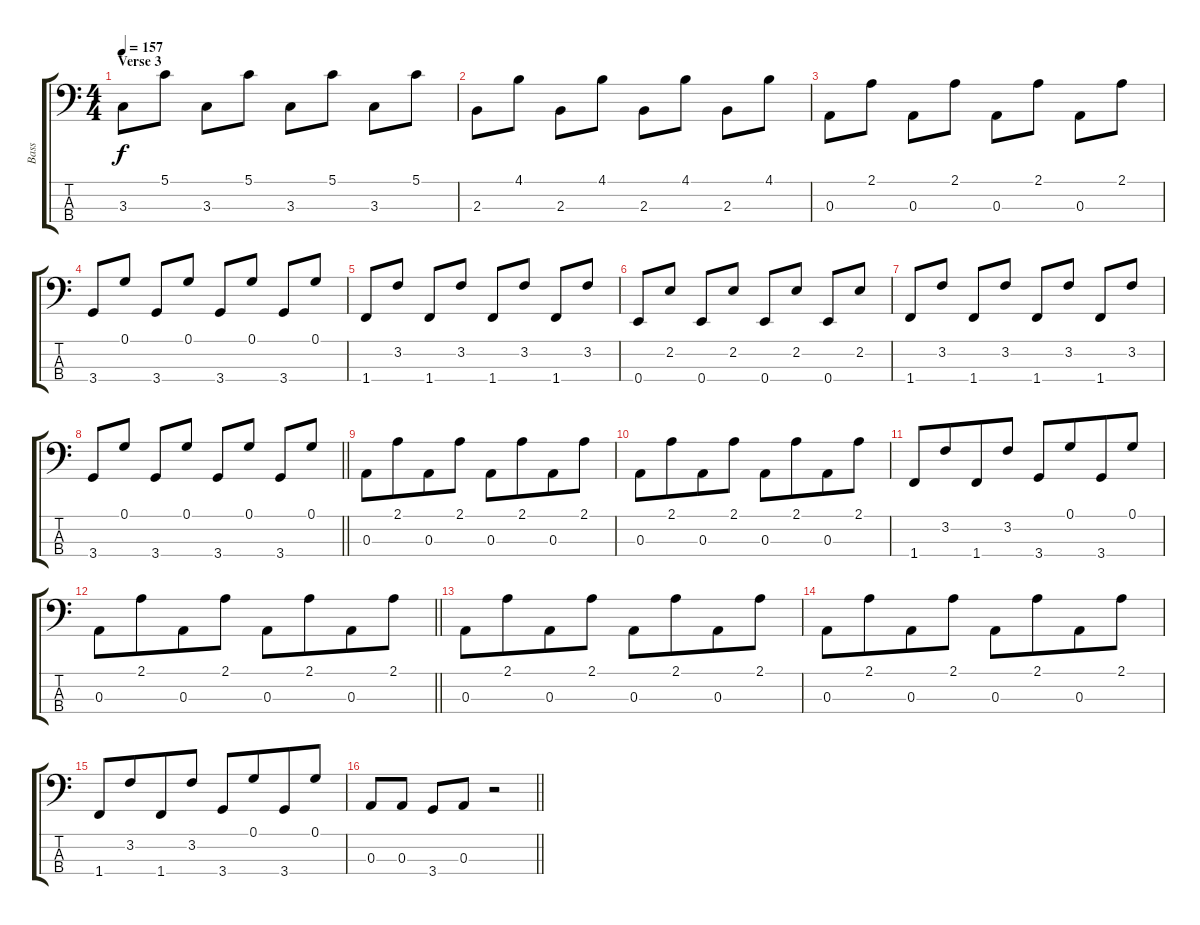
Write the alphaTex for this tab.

\track ("Bass" "Bass") {instrument electricbasspick}
\staff {score tabs}
\tuning (G2 D2 A1 E1) {hide}
\ts (4 4)
\section ("" "Verse 3")
\tempo 157
\clef f4
\ks c
3.3.8{dy f} 5.1.8 3.3.8 5.1.8 3.3.8 5.1.8 3.3.8 5.1.8 |
2.3.8 4.1.8 2.3.8 4.1.8 2.3.8 4.1.8 2.3.8 4.1.8 |
0.3.8 2.1.8 0.3.8 2.1.8 0.3.8 2.1.8 0.3.8 2.1.8 |
3.4.8 0.1.8 3.4.8 0.1.8 3.4.8 0.1.8 3.4.8 0.1.8 |
1.4.8 3.2.8 1.4.8 3.2.8 1.4.8 3.2.8 1.4.8 3.2.8 |
0.4.8 2.2.8 0.4.8 2.2.8 0.4.8 2.2.8 0.4.8 2.2.8 |
1.4.8 3.2.8 1.4.8 3.2.8 1.4.8 3.2.8 1.4.8 3.2.8 |
\barLineRight lightlight
3.4.8 0.1.8 3.4.8 0.1.8 3.4.8 0.1.8 3.4.8 0.1.8 |
0.3.8 2.1.8{beam merge} 0.3.8 2.1.8 0.3.8 2.1.8{beam merge} 0.3.8 2.1.8 |
0.3.8 2.1.8{beam merge} 0.3.8 2.1.8 0.3.8 2.1.8{beam merge} 0.3.8 2.1.8 |
1.4.8 3.2.8{beam merge} 1.4.8 3.2.8 3.4.8 0.1.8{beam merge} 3.4.8 0.1.8 |
\barLineRight lightlight
0.3.8 2.1.8{beam merge} 0.3.8 2.1.8 0.3.8 2.1.8{beam merge} 0.3.8 2.1.8 |
0.3.8 2.1.8{beam merge} 0.3.8 2.1.8 0.3.8 2.1.8{beam merge} 0.3.8 2.1.8 |
0.3.8 2.1.8{beam merge} 0.3.8 2.1.8 0.3.8 2.1.8{beam merge} 0.3.8 2.1.8 |
1.4.8 3.2.8{beam merge} 1.4.8 3.2.8 3.4.8 0.1.8{beam merge} 3.4.8 0.1.8 |
\barLineRight lightlight
0.3.8 0.3.8 3.4.8 0.3.8 r.2
